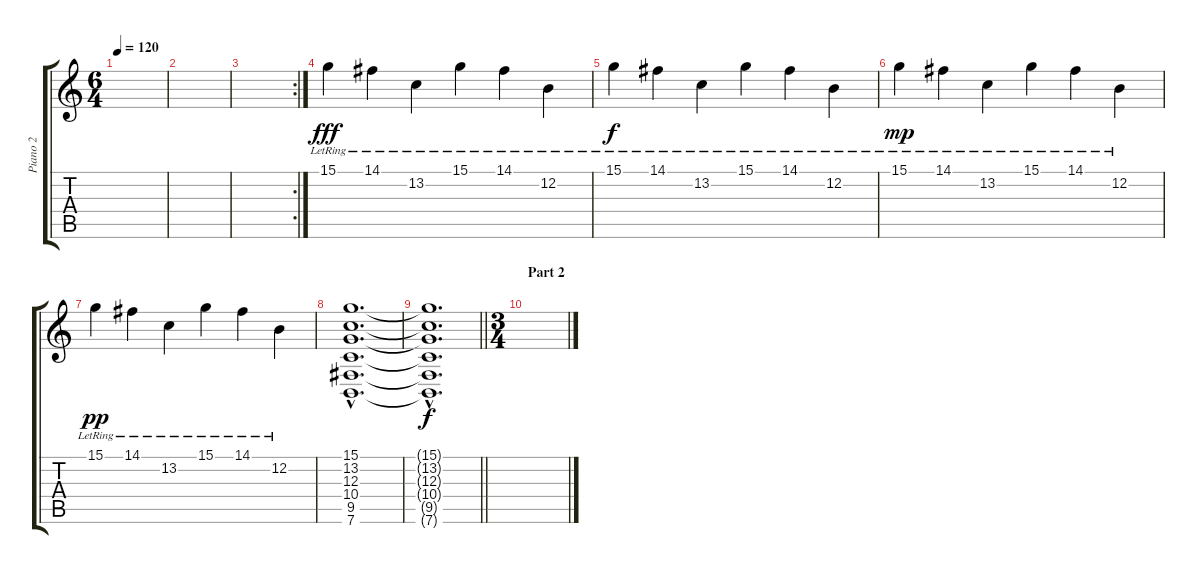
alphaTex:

\track ("Piano 2" "Piano 2") {instrument acousticgrandpiano}
\staff {score tabs}
\tuning (E4 B3 G3 D3 A2 E2) {hide}
\ts (6 4)
\tempo 120
\clef g2
\ks c
|
|
\rc 2
|
15.1{lr}.4{dy fff} 14.1{lr}.4 13.2{lr}.4 15.1{lr}.4 14.1{lr}.4 12.2{lr}.4 |
15.1{lr}.4{dy f} 14.1{lr}.4 13.2{lr}.4 15.1{lr}.4 14.1{lr}.4 12.2{lr}.4 |
15.1{lr}.4{dy mp} 14.1{lr}.4 13.2{lr}.4 15.1{lr}.4 14.1{lr}.4 12.2{lr}.4 |
15.1{lr}.4{dy pp} 14.1{lr}.4 13.2{lr}.4 15.1{lr}.4 14.1{lr}.4 12.2{lr}.4 |
(15.1{hac} 13.2{hac} 12.3{hac} 10.4{hac} 9.5{hac} 7.6{hac}).1{d} |
\barLineRight lightlight
(15.1{hac t} 13.2{hac t} 12.3{hac t} 10.4{hac t} 9.5{hac t} 7.6{hac t}).1{d dy f} |
\ts (3 4)
\section ("" "Part 2")
